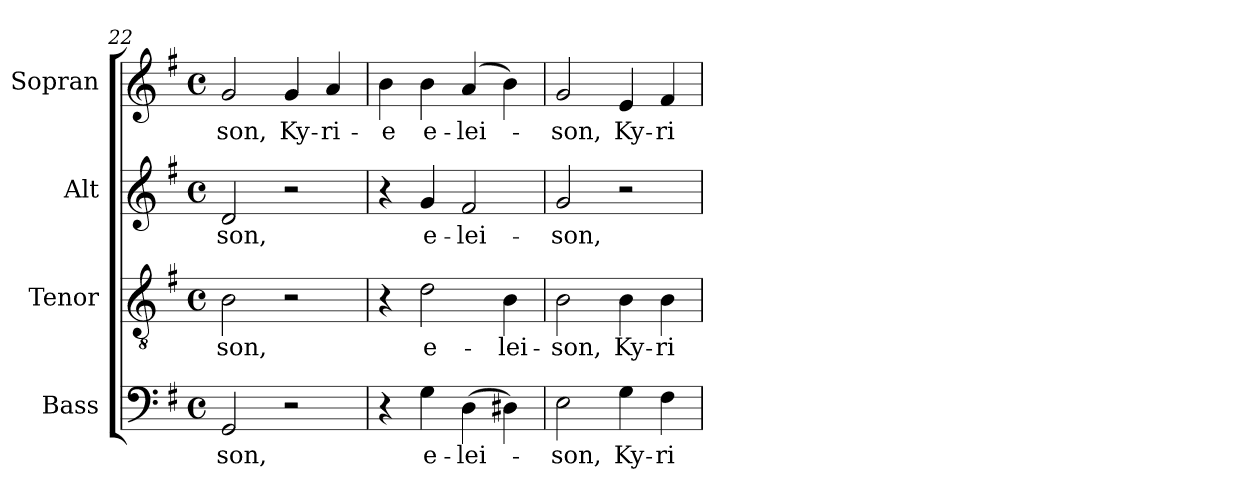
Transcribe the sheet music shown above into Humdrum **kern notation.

**kern	**text	**kern	**text	**kern	**text	**kern	**text
*part4	*part4	*part3	*part3	*part2	*part2	*part1	*part1
*staff4	*staff4	*staff3	*staff3	*staff2	*staff2	*staff1	*staff1
*I"Bass	*	*I"Tenor	*	*I"Alt	*	*I"Sopran	*
*I'B.	*	*I'T.	*	*I'A.	*	*I'S.	*
!!LO:PB:g=z
*clefF4	*	*clefGv2	*	*clefG2	*	*clefG2	*
*k[f#]	*	*k[f#]	*	*k[f#]	*	*k[f#]	*
*G:	*	*G:	*	*G:	*	*G:	*
*M4/4	*	*M4/4	*	*M4/4	*	*M4/4	*
*met(c)	*	*met(c)	*	*met(c)	*	*met(c)	*
=22	=22	=22	=22	=22	=22	=22	=22
!	!LO:LY:b	!	!LO:LY:b	!	!LO:LY:b	!	!LO:LY:b
2GG/	-son,	2B\	-son,	2d/	-son,	2g/	-son,
!	!	!	!	!	!	!	!LO:LY:b
2r	.	2r	.	2r	.	4g/	Ky-
!	!	!	!	!	!	!	!LO:LY:b
.	.	.	.	.	.	4a/	-ri-
=23	=23	=23	=23	=23	=23	=23	=23
!	!	!	!	!	!	!	!LO:LY:b
4r	.	4r	.	4r	.	4b\	-e
!	!LO:LY:b	!	!LO:LY:b	!	!LO:LY:b	!	!LO:LY:b
4G\	e-	2d\	e-	4g/	e-	4b\	e-
!	!LO:LY:b	!	!	!	!LO:LY:b	!	!LO:LY:b
(>4D\	-lei-	.	.	2f#/	-lei-	(4a/	-lei-
!	!	!	!LO:LY:b	!	!	!	!
4D#X\)	.	4B\	-lei-	.	.	4b\)	.
=24	=24	=24	=24	=24	=24	=24	=24
!	!LO:LY:b	!	!LO:LY:b	!	!LO:LY:b	!	!LO:LY:b
2E\	-son,	2B\	-son,	2g/	-son,	2g/	-son,
!	!LO:LY:b	!	!LO:LY:b	!	!	!	!LO:LY:b
4G\	Ky-	4B\	Ky-	2r	.	4e/	Ky-
!	!LO:LY:b	!	!LO:LY:b	!	!	!	!LO:LY:b
4F#\	-ri-	4B\	-ri-	.	.	4f#/	-ri-
=	=	=	=	=	=	=	=
*-	*-	*-	*-	*-	*-	*-	*-
